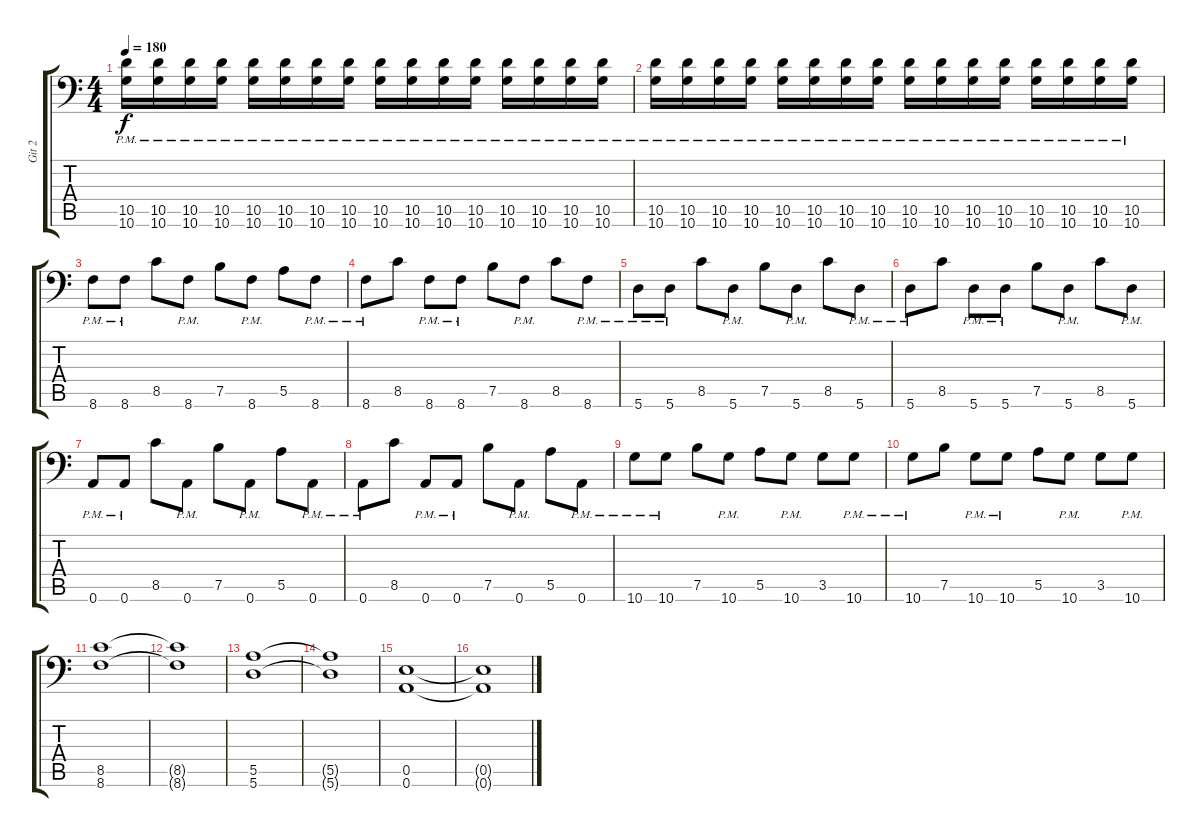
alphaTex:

\track ("Git 2" "Git 2") {instrument distortionguitar}
\staff {score tabs}
\tuning (B3 Gb3 D3 A2 E2 A1) {hide}
\ts (4 4)
\tempo 180
\clef f4
\ks c
(10.5{pm} 10.6{pm}).16{dy f} (10.5{pm} 10.6{pm}).16 (10.5{pm} 10.6{pm}).16 (10.5{pm} 10.6{pm}).16 (10.5{pm} 10.6{pm}).16 (10.5{pm} 10.6{pm}).16 (10.5{pm} 10.6{pm}).16 (10.5{pm} 10.6{pm}).16 (10.5{pm} 10.6{pm}).16 (10.5{pm} 10.6{pm}).16 (10.5{pm} 10.6{pm}).16 (10.5{pm} 10.6{pm}).16 (10.5{pm} 10.6{pm}).16 (10.5{pm} 10.6{pm}).16 (10.5{pm} 10.6{pm}).16 (10.5{pm} 10.6{pm}).16 |
(10.5{pm} 10.6{pm}).16 (10.5{pm} 10.6{pm}).16 (10.5{pm} 10.6{pm}).16 (10.5{pm} 10.6{pm}).16 (10.5{pm} 10.6{pm}).16 (10.5{pm} 10.6{pm}).16 (10.5{pm} 10.6{pm}).16 (10.5{pm} 10.6{pm}).16 (10.5{pm} 10.6{pm}).16 (10.5{pm} 10.6{pm}).16 (10.5{pm} 10.6{pm}).16 (10.5{pm} 10.6{pm}).16 (10.5{pm} 10.6{pm}).16 (10.5{pm} 10.6{pm}).16 (10.5{pm} 10.6{pm}).16 (10.5{pm} 10.6{pm}).16 |
8.6{pm}.8 8.6{pm}.8 8.5.8 8.6{pm}.8 7.5.8 8.6{pm}.8 5.5.8 8.6{pm}.8 |
8.6{pm}.8 8.5.8 8.6{pm}.8 8.6{pm}.8 7.5.8 8.6{pm}.8 8.5.8 8.6{pm}.8 |
5.6{pm}.8 5.6{pm}.8 8.5.8 5.6{pm}.8 7.5.8 5.6{pm}.8 8.5.8 5.6{pm}.8 |
5.6{pm}.8 8.5.8 5.6{pm}.8 5.6{pm}.8 7.5.8 5.6{pm}.8 8.5.8 5.6{pm}.8 |
0.6{pm}.8 0.6{pm}.8 8.5.8 0.6{pm}.8 7.5.8 0.6{pm}.8 5.5.8 0.6{pm}.8 |
0.6{pm}.8 8.5.8 0.6{pm}.8 0.6{pm}.8 7.5.8 0.6{pm}.8 5.5.8 0.6{pm}.8 |
10.6{pm}.8 10.6{pm}.8 7.5.8 10.6{pm}.8 5.5.8 10.6{pm}.8 3.5.8 10.6{pm}.8 |
10.6{pm}.8 7.5.8 10.6{pm}.8 10.6{pm}.8 5.5.8 10.6{pm}.8 3.5.8 10.6{pm}.8 |
(8.5 8.6).1 |
(8.5{t} 8.6{t}).1 |
(5.5 5.6).1 |
(5.5{t} 5.6{t}).1 |
(0.5 0.6).1 |
(0.5{t} 0.6{t}).1{volume 13}
